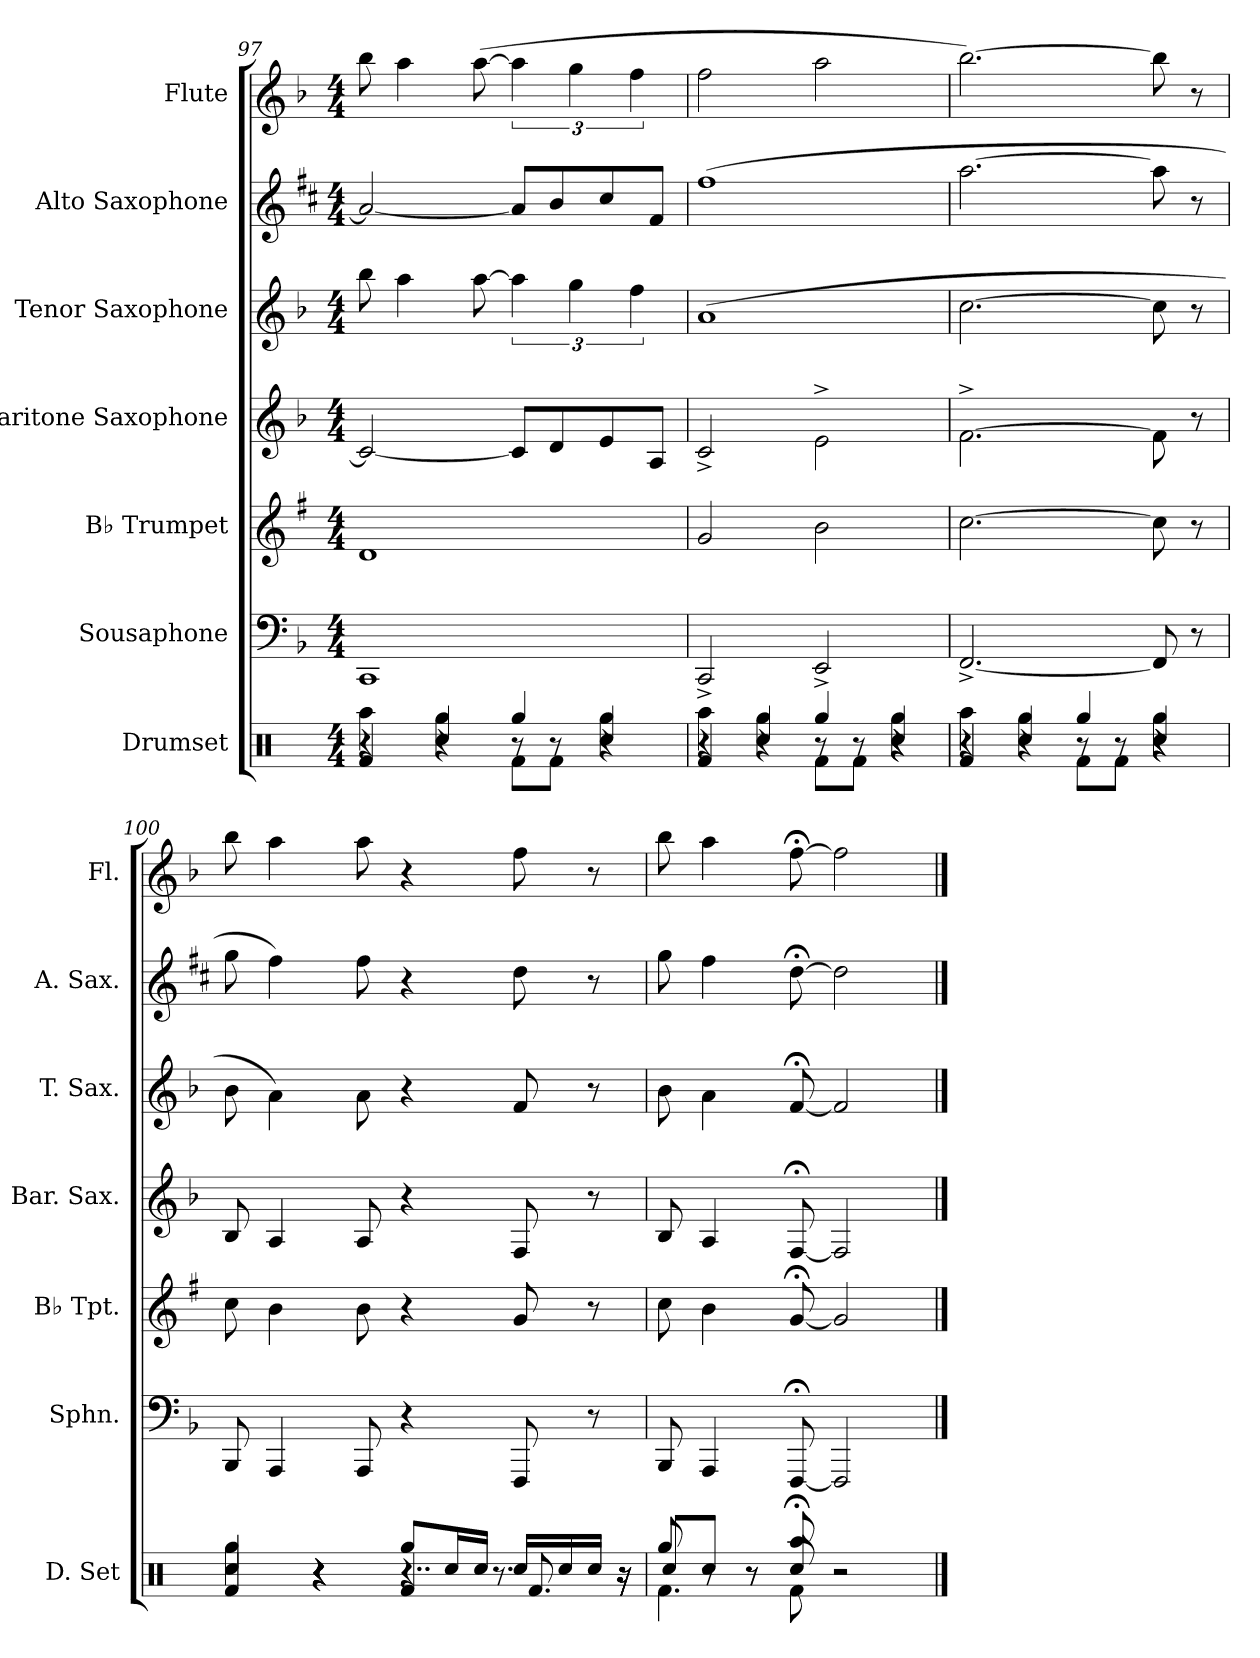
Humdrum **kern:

**kern	**kern	**kern	**kern	**kern	**kern	**kern
*part7	*part6	*part5	*part4	*part3	*part2	*part1
*staff7	*staff6	*staff5	*staff4	*staff3	*staff2	*staff1
*I"Drumset	*I"Sousaphone	*I"B♭ Trumpet	*I"Baritone Saxophone	*I"Tenor Saxophone	*I"Alto Saxophone	*I"Flute
*I'D. Set	*I'Sphn.	*I'B♭ Tpt.	*I'Bar. Sax.	*I'T. Sax.	*I'A. Sax.	*I'Fl.
*clefX	*clefF4	*clefG2	*clefG2	*clefG2	*clefG2	*clefG2
*	*	*ITrd1c2	*ITrd12c21	*ITrd8c14	*ITrd5c9	*
*k[]	*k[b-]	*k[b-]	*k[b-]	*k[b-]	*k[b-]	*k[b-]
*M4/4	*M4/4	*M4/4	*M4/4	*M4/4	*M4/4	*M4/4
=97	=97	=97	=97	=97	=97	=97
*^	*	*	*	*	*	*
*	*^	*	*	*	*	*	*
4r	4Raa\	4Rf/	1CC	1c	2C/_	8b-\	2c/_	8bb-\
.	.	.	.	.	.	4a\	.	4aa\
4Rcc/	4Rgg\	4r	.	.	.	.	.	.
.	.	.	.	.	.	[8a\	.	(>[8aa\
4Rgg/	8Rf\L	8r	.	.	8C/L]	6a\]	8c/L]	6aa\]
.	8Rf\J	8r	.	.	8D/	.	8d/	.
.	.	.	.	.	.	6g\	.	6gg\
4Rcc/	4Rgg\	4r	.	.	8E/	.	8e/	.
.	.	.	.	.	.	6f\	.	6ff\
.	.	.	.	.	8AA/J	.	8A/J	.
=98	=98	=98	=98	=98	=98	=98	=98	=98
*	*	*^	*	*	*	*	*	*
4r	4Raa\	4Rf/	2.ryy	2CC^/	2f/	2C^/	(>1A	(>1a	2ff\
4Rcc/	4Rgg\	4r	.	.	.	.	.	.	.
4Rgg/	8Rf\L	8r	.	2EE^/	2a\	2E^\	.	.	2aa\
.	8Rf\J	8r	.	.	.	.	.	.	.
4Rcc/	4Rgg\	4r	4r	.	.	.	.	.	.
!!LO:PB:g=z
=99	=99	=99	=99	=99	=99	=99	=99	=99	=99
4r	4Raa\	4Rf/	2.ryy	[2.FF^/	[2.b-\	[2.F^\	[2.c\	[2.cc\	[2.bb-\)
4Rcc/	4Rgg\	4r	.	.	.	.	.	.	.
4Rgg/	8Rf\L	8r	.	.	.	.	.	.	.
.	8Rf\J	8r	.	.	.	.	.	.	.
4Rcc/	4Rgg\	4r	4r	8FF/]	8b-\]	8F\]	8c\]	8cc\]	8bb-\]
.	.	.	.	8r	8r	8r	8r	8r	8r
=100	=100	=100	=100	=100	=100	=100	=100	=100	=100
4Rcc/	4Rgg\	4Rf/	2.ryy	8BBB-/	8b-\	8BB-/	8B-\	8b-\	8bb-\
.	.	.	.	4AAA/	4a\	4AA/	4A\)	4a\)	4aa\
4r	4r	4r	.	.	.	.	.	.	.
.	.	.	.	8AAA/	8a\	8AA/	8A\	8a\	8aa\
8Rgg/L	4..r	4Rf/	.	4r	4r	4r	4r	4r	4r
16Rcc/L	.	.	.	.	.	.	.	.	.
16Rcc/JJ	.	.	.	.	.	.	.	.	.
16Rcc/LL	.	8.Rf/	8.r	8FFF/	8f/	8FF/	8F/	8f\	8ff\
16Rcc/	.	.	.	.	.	.	.	.	.
16Rcc/JJ	.	.	.	8r	8r	8r	8r	8r	8r
16r	16r	16r	16r	.	.	.	.	.	.
*	*	*v	*v	*	*	*	*	*	*
=101	=101	=101	=101	=101	=101	=101	=101	=101
8Rgg/	4.Rf\	8Rcc/L	8BBB-/	8b-\	8BB-/	8B-\	8b-\	8bb-\
8r	.	8Rcc/J	4AAA/	4a\	4AA/	4A\	4a\	4aa\
8r	.	8r	.	.	.	.	.	.
8Raa;</	8Rf\	8Rcc/	[8FFF;</	[8f;</	[8FF;</	[8F;</	[8f;<\	[8ff;<\
2r	2r	2r	2FFF/]	2f/]	2FF/]	2F/]	2f\]	2ff\]
*v	*v	*v	*	*	*	*	*	*
==	==	==	==	==	==	==
*-	*-	*-	*-	*-	*-	*-
